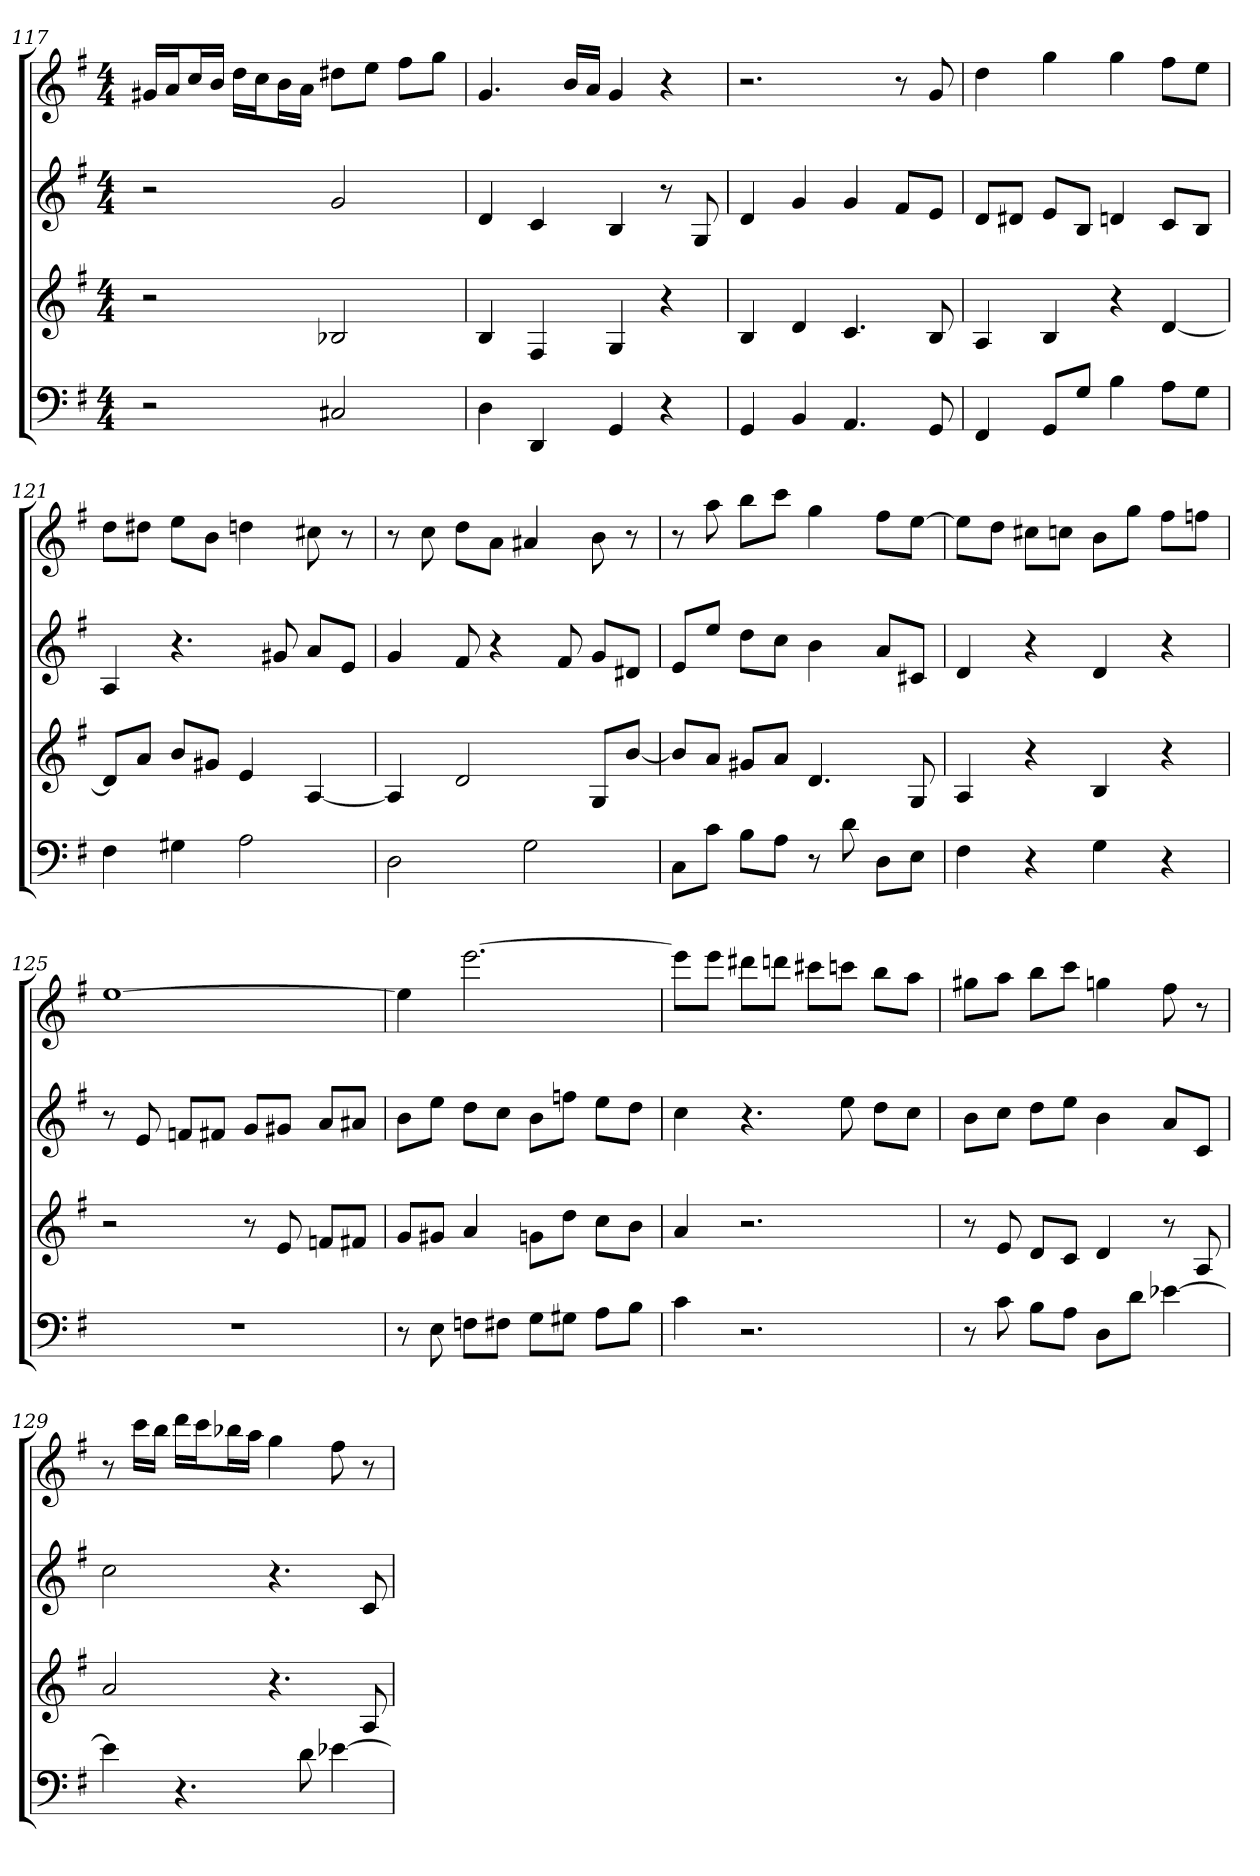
**kern	**kern	**kern	**kern
*part4	*part3	*part2	*part1
*staff4	*staff3	*staff2	*staff1
*k[f#]	*k[f#]	*k[f#]	*k[f#]
*G:	*G:	*G:	*G:
*M4/4	*M4/4	*M4/4	*M4/4
=117	=117	=117	=117
2r	2r	2r	16g#XLL
.	.	.	16aJ
.	.	.	16ccL
.	.	.	16bJJ
.	.	.	16ddLL
.	.	.	16ccJ
.	.	.	16bL
.	.	.	16aJJ
2C#X	2B-X	2g	8dd#XL
.	.	.	8eeJ
.	.	.	8ff#L
.	.	.	8ggJ
=118	=118	=118	=118
4D	4B	4d	4.g
4DD	4F#	4c	.
.	.	.	16bLL
.	.	.	16aJJ
4GG	4G	4B	4g
4r	4r	8r	4r
.	.	8G	.
=119	=119	=119	=119
4GG	4B	4d	2.r
4BB	4d	4g	.
4.AA	4.c	4g	.
.	.	8f#L	8r
8GG	8B	8eJ	8g
=120	=120	=120	=120
4FF#	4A	8dL	4dd
.	.	8d#XJ	.
8GGL	4B	8eL	4gg
8GJ	.	8BJ	.
4B	4r	4dn	4gg
8AL	[4d	8cL	8ff#L
8GJ	.	8BJ	8eeJ
=121	=121	=121	=121
4F#	8dL]	4A	8ddL
.	8aJ	.	8dd#XJ
4G#X	8bL	4.r	8eeL
.	8g#XJ	.	8bJ
2A	4e	.	4ddn
.	.	8g#X	.
.	[4A	8aL	8cc#X
.	.	8eJ	8r
=122	=122	=122	=122
2D	4A]	4g	8r
.	.	.	8cc
.	2d	8f#	8ddL
.	.	4r	8aJ
2G	.	.	4a#X
.	.	8f#	.
.	8GL	8gL	8b
.	[8bJ	8d#XJ	8r
=123	=123	=123	=123
8CL	8bL]	8eL	8r
8cJ	8aJ	8eeJ	8aa
8BL	8g#XL	8ddL	8bbL
8AJ	8aJ	8ccJ	8cccJ
8r	4.d	4b	4gg
8d	.	.	.
8DL	.	8aL	8ff#L
8EJ	8G	8c#XJ	[8eeJ
=124	=124	=124	=124
4F#	4A	4d	8eeL]
.	.	.	8ddJ
4r	4r	4r	8cc#XL
.	.	.	8ccnJ
4G	4B	4d	8bL
.	.	.	8ggJ
4r	4r	4r	8ff#L
.	.	.	8ffnJ
=125	=125	=125	=125
1r	2r	8r	[1ee
.	.	8e	.
.	.	8fnL	.
.	.	8f#XJ	.
.	8r	8gL	.
.	8e	8g#XJ	.
.	8fnL	8aL	.
.	8f#XJ	8a#XJ	.
=126	=126	=126	=126
8r	8gL	8bL	4ee]
8E	8g#XJ	8eeJ	.
8FnL	4a	8ddL	[2.eee
8F#XJ	.	8ccJ	.
8GL	8gnL	8bL	.
8G#XJ	8ddJ	8ffnJ	.
8AL	8ccL	8eeL	.
8BJ	8bJ	8ddJ	.
=127	=127	=127	=127
4c	4a	4cc	8eeeL]
.	.	.	8eeeJ
2.r	2.r	4.r	8ddd#XL
.	.	.	8dddnJ
.	.	.	8ccc#XL
.	.	8ee	8cccnJ
.	.	8ddL	8bbL
.	.	8ccJ	8aaJ
=128	=128	=128	=128
8r	8r	8bL	8gg#XL
8c	8e	8ccJ	8aaJ
8BL	8dL	8ddL	8bbL
8AJ	8cJ	8eeJ	8cccJ
8DL	4d	4b	4ggn
8dJ	.	.	.
[4e-X	8r	8aL	8ff#
.	8A	8cJ	8r
=129	=129	=129	=129
4e-]	2a	2cc	8r
.	.	.	16cccLL
.	.	.	16bbJJ
4.r	.	.	16dddLL
.	.	.	16cccJ
.	.	.	16bb-XL
.	.	.	16aaJJ
.	4.r	4.r	4gg
8d	.	.	.
[4e-X	.	.	8ff#
.	8A	8c	8r
=	=	=	=
*-	*-	*-	*-
